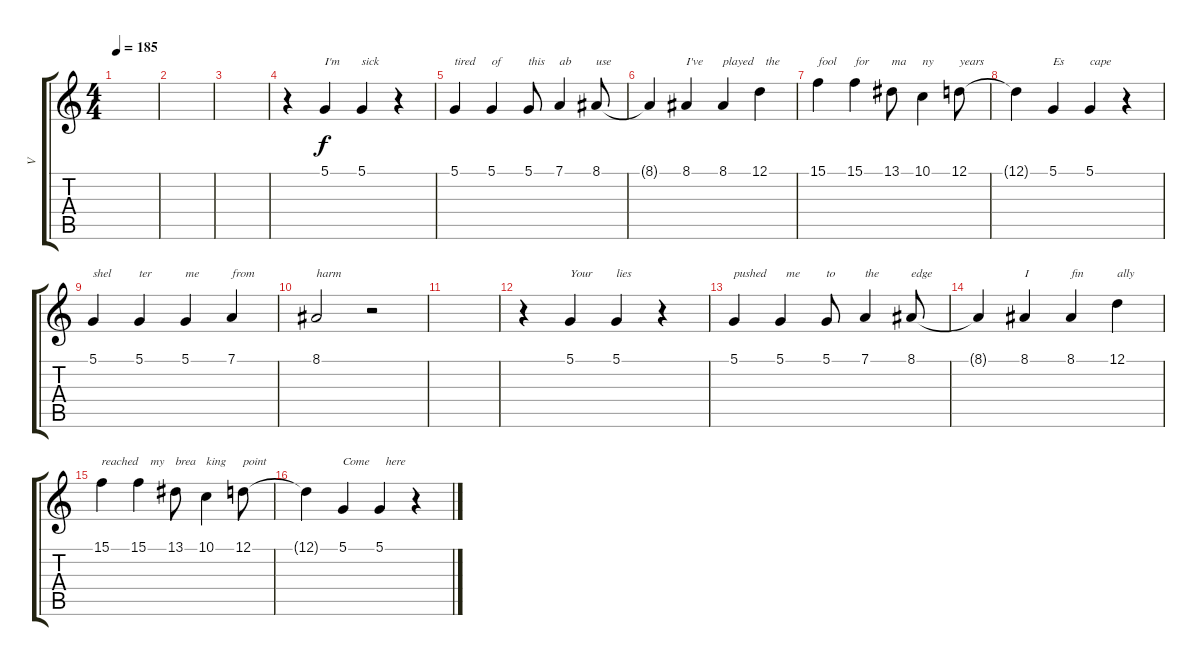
\track ("V" "V") {instrument choiraahs}
\staff {score tabs}
\tuning (D4 A3 F3 C3 G2 D2) {hide}
\ts (4 4)
\tempo 185
\clef g2
\ks c
|
|
|
r.4 5.1.4{txt "I'm"} 5.1.4{txt "sick"} r.4 |
5.1.4{txt "tired"} 5.1.4{txt "of"} 5.1.8{txt "this"} 7.1.4{txt "ab"} 8.1.8{txt "use"} |
8.1{t}.4 8.1.4{txt "I've"} 8.1.4{txt "played"} 12.1.4{txt "  the"} |
15.1.4{txt "fool"} 15.1.4{txt "for"} 13.1.8{txt "ma"} 10.1.4{txt "ny"} 12.1.8{txt "years"} |
12.1{t}.4 5.1.4{txt "Es"} 5.1.4{txt "cape"} r.4 |
5.1.4{txt "shel"} 5.1.4{txt "ter"} 5.1.4{txt "me"} 7.1.4{txt "from"} |
8.1.2{txt "harm"} r.2 |
|
r.4 5.1.4{txt "Your"} 5.1.4{txt "lies"} r.4 |
5.1.4{txt "pushed"} 5.1.4{txt "  me"} 5.1.8{txt "to"} 7.1.4{txt "the"} 8.1.8{txt "edge"} |
8.1{t}.4 8.1.4{txt "I"} 8.1.4{txt "fin"} 12.1.4{txt "ally"} |
15.1.4{txt "reached"} 15.1.4{txt "    my"} 13.1.8{txt "brea"} 10.1.4{txt "king"} 12.1.8{txt "point"} |
12.1{t}.4 5.1.4{txt "Come"} 5.1.4{txt "  here"} r.4
